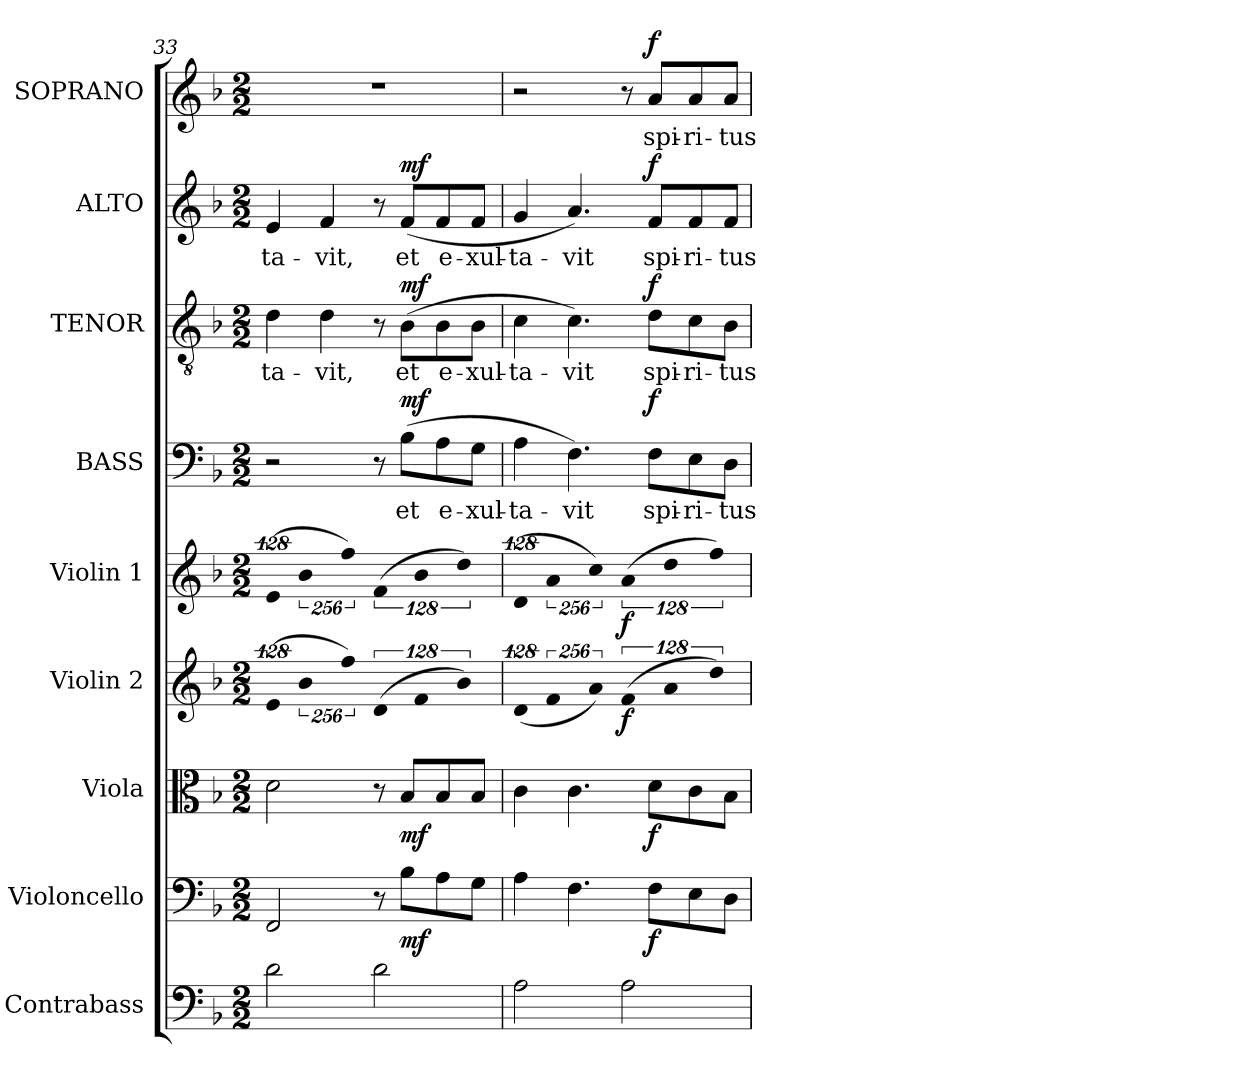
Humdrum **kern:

**kern	**kern	**dynam	**kern	**dynam	**kern	**dynam	**kern	**dynam	**kern	**text	**dynam	**kern	**text	**dynam	**kern	**text	**dynam	**kern	**text	**dynam
*part9	*part8	*part8	*part7	*part7	*part6	*part6	*part5	*part5	*part4	*part4	*part4	*part3	*part3	*part3	*part2	*part2	*part2	*part1	*part1	*part1
*staff9	*staff8	*staff8	*staff7	*staff7	*staff6	*staff6	*staff5	*staff5	*staff4	*staff4	*staff4	*staff3	*staff3	*staff3	*staff2	*staff2	*staff2	*staff1	*staff1	*staff1
*I"Contrabass	*I"Violoncello	*	*I"Viola	*	*I"Violin 2	*	*I"Violin 1	*	*I"BASS	*	*	*I"TENOR	*	*	*I"ALTO	*	*	*I"SOPRANO	*	*
*I'Cb.	*I'Vc.	*	*I'Vla.	*	*I'Vln. 2	*	*I'Vln. 1	*	*I'B.	*	*	*I'T.	*	*	*I'A.	*	*	*I'S.	*	*
*clefF4	*clefF4	*	*clefC3	*	*clefG2	*	*clefG2	*	*clefF4	*	*	*clefGv2	*	*	*clefG2	*	*	*clefG2	*	*
*ITrd7c12	*	*	*	*	*	*	*	*	*	*	*	*ITrd7c12	*	*	*	*	*	*	*	*
*k[b-]	*k[b-]	*	*k[b-]	*	*k[b-]	*	*k[b-]	*	*k[b-]	*	*	*k[b-]	*	*	*k[b-]	*	*	*k[b-]	*	*
*F:	*F:	*	*F:	*	*F:	*	*F:	*	*F:	*	*	*F:	*	*	*F:	*	*	*F:	*	*
*M2/2	*M2/2	*	*M2/2	*	*M2/2	*	*M2/2	*	*M2/2	*	*	*M2/2	*	*	*M2/2	*	*	*M2/2	*	*
=33	=33	=33	=33	=33	=33	=33	=33	=33	=33	=33	=33	=33	=33	=33	=33	=33	=33	=33	=33	=33
!	!	!	!	!	!LO:N:vis=4	!	!LO:N:vis=4	!	!	!	!	!	!	!	!	!	!	!	!	!
!	!	!	!	!	!	!	!	!	!	!	!	!	!LO:LY:b:color=#000000	!	!	!	!	!	!	!
!	!	!	!	!	!	!	!	!	!	!	!	!	!	!	!	!LO:LY:b:color=#000000	!	!	!	!
2Di\	2FFi/	.	2di\	.	(512%85ei/	.	(512%85ei/	.	2r	.	.	4Di\	-ta-	.	4ei/	-ta-	.	1r	.	.
!	!	!	!	!	!LO:N:vis=4	!	!LO:N:vis=4	!	!	!	!	!	!	!	!	!	!	!	!	!
.	.	.	.	.	1024%171b-i\	.	1024%171b-i\	.	.	.	.	.	.	.	.	.	.	.	.	.
!	!	!	!	!	!	!	!	!	!	!	!	!	!LO:LY:b:color=#000000	!	!	!	!	!	!	!
!	!	!	!	!	!	!	!	!	!	!	!	!	!	!	!	!LO:LY:b:color=#000000	!	!	!	!
.	.	.	.	.	.	.	.	.	.	.	.	4Di\	-vit,	.	4fi/	-vit,	.	.	.	.
!	!	!	!	!	!LO:N:vis=4	!	!LO:N:vis=4	!	!	!	!	!	!	!	!	!	!	!	!	!
.	.	.	.	.	1024%171ffi\)	.	1024%171ffi\)	.	.	.	.	.	.	.	.	.	.	.	.	.
!	!	!	!	!	!LO:N:vis=4	!	!LO:N:vis=4	!	!	!	!	!	!	!	!	!	!	!	!	!
2Di\	8r	.	8r	.	(512%85di/	.	(512%85fi/	.	8r	.	.	8r	.	.	8r	.	.	.	.	.
!	!	!	!	!	!	!	!	!	!	!LO:LY:b:color=#000000	!	!	!	!	!	!	!	!	!	!
!	!	!	!	!	!	!	!	!	!	!	!	!	!LO:LY:b:color=#000000	!	!	!	!	!	!	!
!	!	!	!	!	!	!	!	!	!	!	!	!	!	!	!	!LO:LY:b:color=#000000	!	!	!	!
.	8B-i\L	mf	8B-i/L	mf	.	.	.	.	(8B-i\L	et	mf	(8BB-i\L	et	mf	(8fi/L	et	mf	.	.	.
!	!	!	!	!	!LO:N:vis=4	!	!LO:N:vis=4	!	!	!	!	!	!	!	!	!	!	!	!	!
.	.	.	.	.	1024%171fi/	.	1024%171b-i\	.	.	.	.	.	.	.	.	.	.	.	.	.
!	!	!	!	!	!	!	!	!	!	!LO:LY:b:color=#000000	!	!	!	!	!	!	!	!	!	!
!	!	!	!	!	!	!	!	!	!	!	!	!	!LO:LY:b:color=#000000	!	!	!	!	!	!	!
!	!	!	!	!	!	!	!	!	!	!	!	!	!	!	!	!LO:LY:b:color=#000000	!	!	!	!
.	8Ai\	.	8B-i/	.	.	.	.	.	8Ai\	e-	.	8BB-i\	e-	.	8fi/	e-	.	.	.	.
!	!	!	!	!	!LO:N:vis=4	!	!LO:N:vis=4	!	!	!	!	!	!	!	!	!	!	!	!	!
.	.	.	.	.	1024%171b-i\)	.	1024%171ddi\)	.	.	.	.	.	.	.	.	.	.	.	.	.
!	!	!	!	!	!	!	!	!	!	!LO:LY:b:color=#000000	!	!	!	!	!	!	!	!	!	!
!	!	!	!	!	!	!	!	!	!	!	!	!	!LO:LY:b:color=#000000	!	!	!	!	!	!	!
!	!	!	!	!	!	!	!	!	!	!	!	!	!	!	!	!LO:LY:b:color=#000000	!	!	!	!
.	8Gi\J	.	8B-i/J	.	.	.	.	.	8Gi\J	-xul-	.	8BB-i\J	-xul-	.	8fi/J	-xul-	.	.	.	.
=34	=34	=34	=34	=34	=34	=34	=34	=34	=34	=34	=34	=34	=34	=34	=34	=34	=34	=34	=34	=34
!	!	!	!	!	!LO:N:vis=4	!	!LO:N:vis=4	!	!	!	!	!	!	!	!	!	!	!	!	!
!	!	!	!	!	!	!	!	!	!	!LO:LY:b:color=#000000	!	!	!	!	!	!	!	!	!	!
!	!	!	!	!	!	!	!	!	!	!	!	!	!LO:LY:b:color=#000000	!	!	!	!	!	!	!
!	!	!	!	!	!	!	!	!	!	!	!	!	!	!	!	!LO:LY:b:color=#000000	!	!	!	!
2AAi\	4Ai\	.	4ci\	.	(512%85di/	.	(512%85di/	.	4Ai\	-ta-	.	4Ci\	-ta-	.	4gi/	-ta-	.	2r	.	.
!	!	!	!	!	!LO:N:vis=4	!	!LO:N:vis=4	!	!	!	!	!	!	!	!	!	!	!	!	!
.	.	.	.	.	1024%171fi/	.	1024%171ai/	.	.	.	.	.	.	.	.	.	.	.	.	.
!	!	!	!	!	!	!	!	!	!	!LO:LY:b:color=#000000	!	!	!	!	!	!	!	!	!	!
!	!	!	!	!	!	!	!	!	!	!	!	!	!LO:LY:b:color=#000000	!	!	!	!	!	!	!
!	!	!	!	!	!	!	!	!	!	!	!	!	!	!	!	!LO:LY:b:color=#000000	!	!	!	!
.	4.Fi\	.	4.ci\	.	.	.	.	.	4.Fi\)	-vit	.	4.Ci\)	-vit	.	4.ai/)	-vit	.	.	.	.
!	!	!	!	!	!LO:N:vis=4	!	!LO:N:vis=4	!	!	!	!	!	!	!	!	!	!	!	!	!
.	.	.	.	.	1024%171ai/)	.	1024%171cci\)	.	.	.	.	.	.	.	.	.	.	.	.	.
!	!	!	!	!	!LO:N:vis=4	!	!LO:N:vis=4	!	!	!	!	!	!	!	!	!	!	!	!	!
2AAi\	.	.	.	.	(512%85fi/	f	(512%85ai/	f	.	.	.	.	.	.	.	.	.	8r	.	.
!	!	!	!	!	!	!	!	!	!	!LO:LY:b:color=#000000	!	!	!	!	!	!	!	!	!	!
!	!	!	!	!	!	!	!	!	!	!	!	!	!LO:LY:b:color=#000000	!	!	!	!	!	!	!
!	!	!	!	!	!	!	!	!	!	!	!	!	!	!	!	!LO:LY:b:color=#000000	!	!	!	!
!	!	!	!	!	!	!	!	!	!	!	!	!	!	!	!	!	!	!	!LO:LY:b:color=#000000	!
.	8Fi\L	f	8di\L	f	.	.	.	.	8Fi\L	spi-	f	8Di\L	spi-	f	8fi/L	spi-	f	8ai/L	spi-	f
!	!	!	!	!	!LO:N:vis=4	!	!LO:N:vis=4	!	!	!	!	!	!	!	!	!	!	!	!	!
.	.	.	.	.	1024%171ai/	.	1024%171ddi\	.	.	.	.	.	.	.	.	.	.	.	.	.
!	!	!	!	!	!	!	!	!	!	!LO:LY:b:color=#000000	!	!	!	!	!	!	!	!	!	!
!	!	!	!	!	!	!	!	!	!	!	!	!	!LO:LY:b:color=#000000	!	!	!	!	!	!	!
!	!	!	!	!	!	!	!	!	!	!	!	!	!	!	!	!LO:LY:b:color=#000000	!	!	!	!
!	!	!	!	!	!	!	!	!	!	!	!	!	!	!	!	!	!	!	!LO:LY:b:color=#000000	!
.	8Ei\	.	8ci\	.	.	.	.	.	8Ei\	-ri-	.	8Ci\	-ri-	.	8fi/	-ri-	.	8ai/	-ri-	.
!	!	!	!	!	!LO:N:vis=4	!	!LO:N:vis=4	!	!	!	!	!	!	!	!	!	!	!	!	!
.	.	.	.	.	1024%171ddi\)	.	1024%171ffi\)	.	.	.	.	.	.	.	.	.	.	.	.	.
!	!	!	!	!	!	!	!	!	!	!LO:LY:b:color=#000000	!	!	!	!	!	!	!	!	!	!
!	!	!	!	!	!	!	!	!	!	!	!	!	!LO:LY:b:color=#000000	!	!	!	!	!	!	!
!	!	!	!	!	!	!	!	!	!	!	!	!	!	!	!	!LO:LY:b:color=#000000	!	!	!	!
!	!	!	!	!	!	!	!	!	!	!	!	!	!	!	!	!	!	!	!LO:LY:b:color=#000000	!
.	8Di\J	.	8B-i\J	.	.	.	.	.	8Di\J	-tus	.	8BB-i\J	-tus	.	8fi/J	-tus	.	8ai/J	-tus	.
=	=	=	=	=	=	=	=	=	=	=	=	=	=	=	=	=	=	=	=	=
*-	*-	*-	*-	*-	*-	*-	*-	*-	*-	*-	*-	*-	*-	*-	*-	*-	*-	*-	*-	*-
